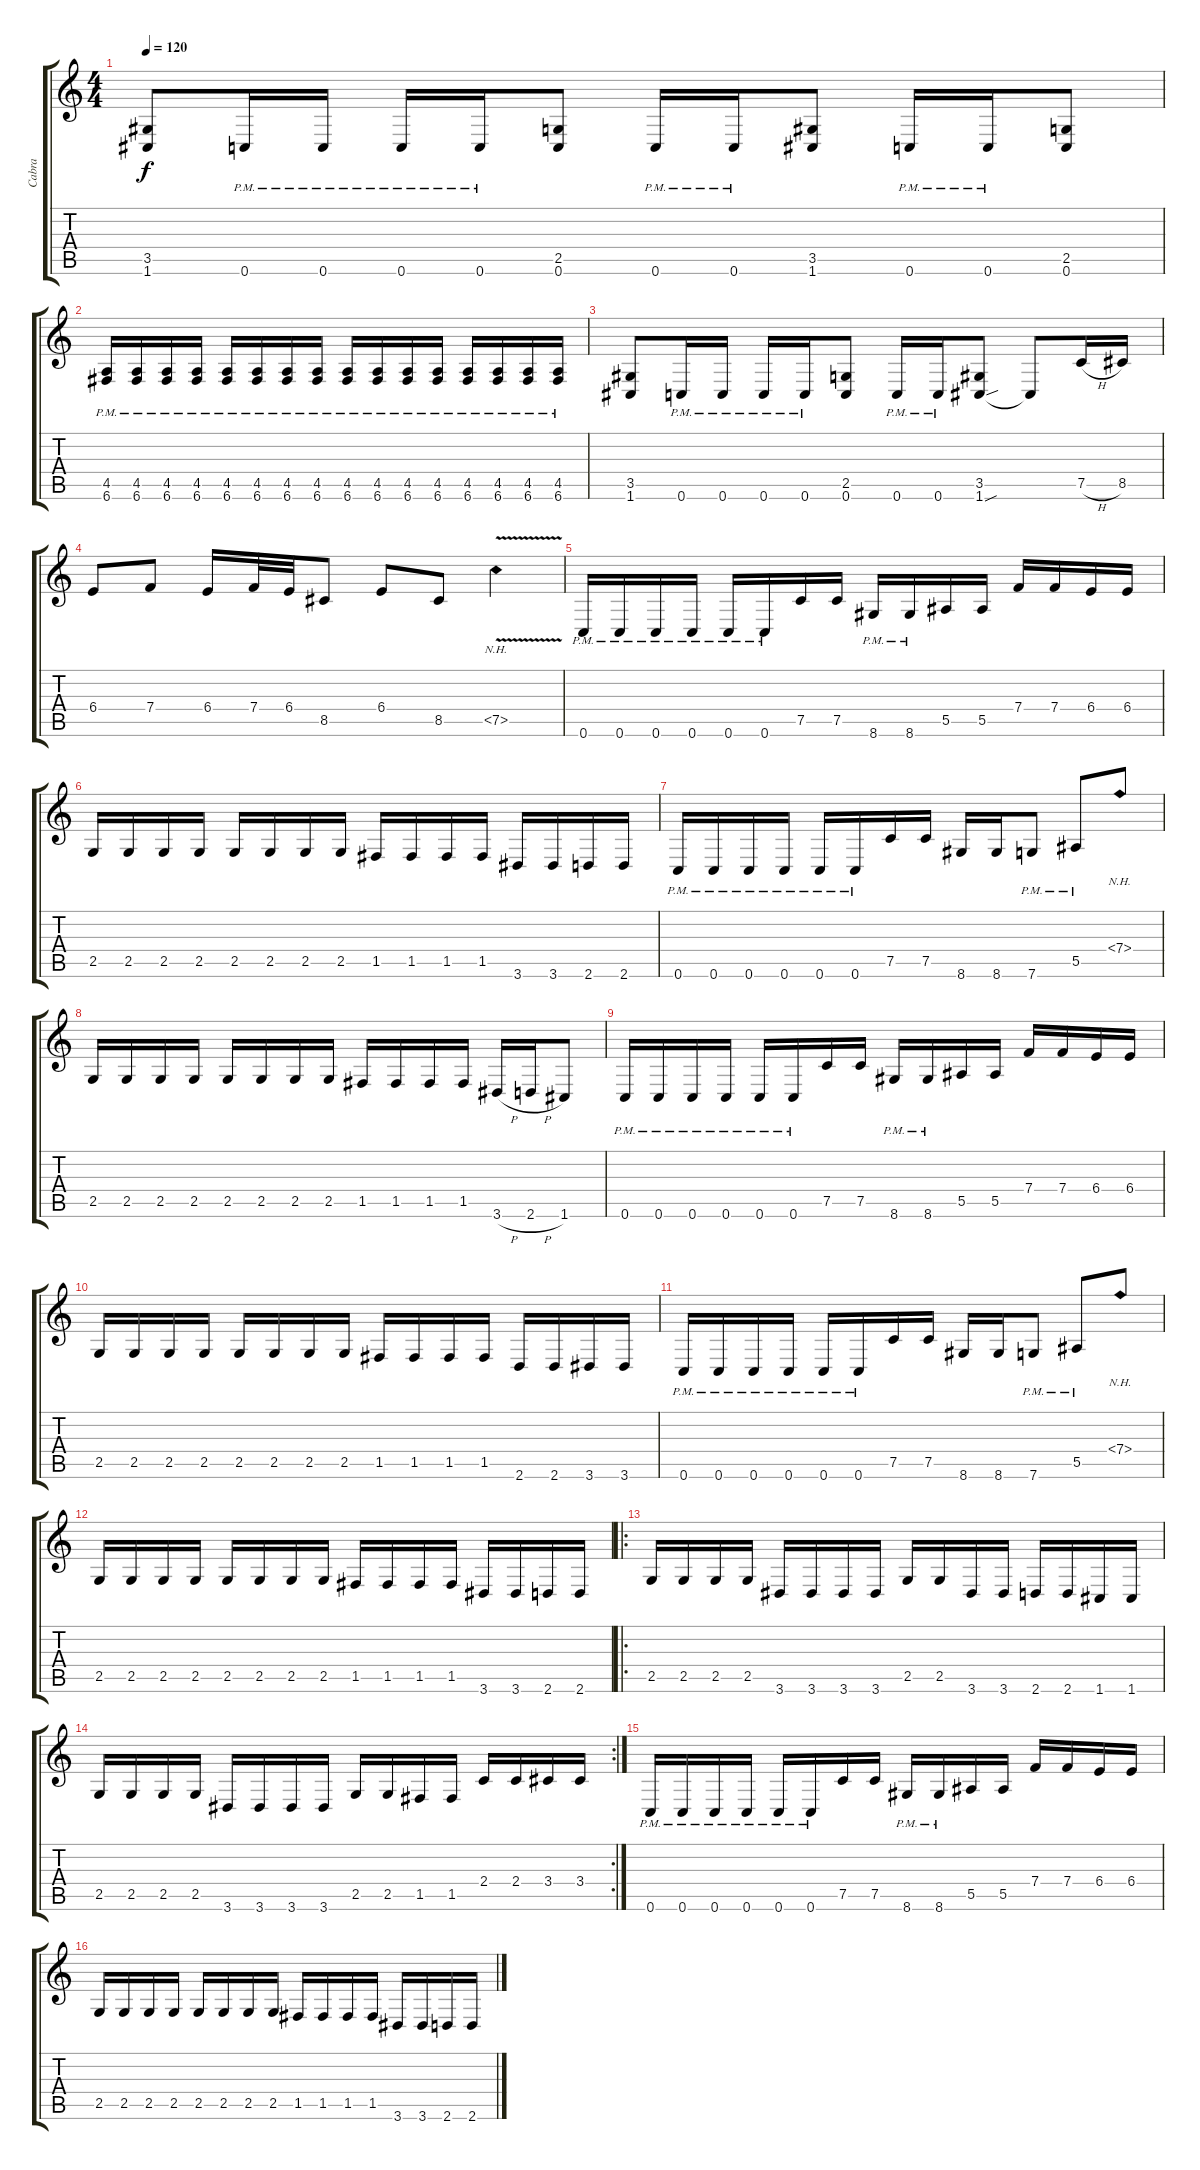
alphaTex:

\track ("Cabra" "Cabra") {instrument distortionguitar}
\staff {score tabs}
\tuning (C4 G3 Eb3 Bb2 F2 C2) {hide}
\ts (4 4)
\tempo 120
\clef g2
\ks c
(3.5 1.6).8{dy f} 0.6{pm}.16 0.6{pm}.16 0.6{pm}.16 0.6{pm}.16 (2.5 0.6).8 0.6{pm}.16 0.6{pm}.16 (3.5 1.6).8 0.6{pm}.16 0.6{pm}.16 (2.5 0.6).8 |
(4.5{pm} 6.6{pm}).16 (4.5{pm} 6.6{pm}).16 (4.5{pm} 6.6{pm}).16 (4.5{pm} 6.6{pm}).16 (4.5{pm} 6.6{pm}).16 (4.5{pm} 6.6{pm}).16 (4.5{pm} 6.6{pm}).16 (4.5{pm} 6.6{pm}).16 (4.5{pm} 6.6{pm}).16 (4.5{pm} 6.6{pm}).16 (4.5{pm} 6.6{pm}).16 (4.5{pm} 6.6{pm}).16 (4.5{pm} 6.6{pm}).16 (4.5{pm} 6.6{pm}).16 (4.5{pm} 6.6{pm}).16 (4.5{pm} 6.6{pm}).16 |
(3.5 1.6).8 0.6{pm}.16 0.6{pm}.16 0.6{pm}.16 0.6{pm}.16 (2.5 0.6).8 0.6{pm}.16 0.6{pm}.16 (3.5 1.6{sou}).8 1.6{t}.8 7.5{h}.16 8.5.16 |
6.4.8 7.4.8 6.4.16 7.4.32 6.4.32 8.5.8 6.4.8 8.5.8 7.5{nh v}.4 |
0.6{pm}.16 0.6{pm}.16 0.6{pm}.16 0.6{pm}.16 0.6{pm}.16 0.6{pm}.16 7.5.16 7.5.16 8.6{pm}.16 8.6{pm}.16 5.5.16 5.5.16 7.4.16 7.4.16 6.4.16 6.4.16 |
2.5.16 2.5.16 2.5.16 2.5.16 2.5.16 2.5.16 2.5.16 2.5.16 1.5.16 1.5.16 1.5.16 1.5.16 3.6.16 3.6.16 2.6.16 2.6.16 |
0.6{pm}.16 0.6{pm}.16 0.6{pm}.16 0.6{pm}.16 0.6{pm}.16 0.6{pm}.16 7.5.16 7.5.16 8.6.16 8.6.16 7.6{pm}.8 5.5{pm}.8 7.4{nh}.8 |
2.5.16 2.5.16 2.5.16 2.5.16 2.5.16 2.5.16 2.5.16 2.5.16 1.5.16 1.5.16 1.5.16 1.5.16 3.6{h}.16 2.6{h}.16 1.6.8 |
0.6{pm}.16 0.6{pm}.16 0.6{pm}.16 0.6{pm}.16 0.6{pm}.16 0.6{pm}.16 7.5.16 7.5.16 8.6{pm}.16 8.6{pm}.16 5.5.16 5.5.16 7.4.16 7.4.16 6.4.16 6.4.16 |
2.5.16 2.5.16 2.5.16 2.5.16 2.5.16 2.5.16 2.5.16 2.5.16 1.5.16 1.5.16 1.5.16 1.5.16 2.6.16 2.6.16 3.6.16 3.6.16 |
0.6{pm}.16 0.6{pm}.16 0.6{pm}.16 0.6{pm}.16 0.6{pm}.16 0.6{pm}.16 7.5.16 7.5.16 8.6.16 8.6.16 7.6{pm}.8 5.5{pm}.8 7.4{nh}.8 |
2.5.16 2.5.16 2.5.16 2.5.16 2.5.16 2.5.16 2.5.16 2.5.16 1.5.16 1.5.16 1.5.16 1.5.16 3.6.16 3.6.16 2.6.16 2.6.16 |
\ro
2.5.16 2.5.16 2.5.16 2.5.16 3.6.16 3.6.16 3.6.16 3.6.16 2.5.16 2.5.16 3.6.16 3.6.16 2.6.16 2.6.16 1.6.16 1.6.16 |
\rc 2
2.5.16 2.5.16 2.5.16 2.5.16 3.6.16 3.6.16 3.6.16 3.6.16 2.5.16 2.5.16 1.5.16 1.5.16 2.4.16 2.4.16 3.4.16 3.4.16 |
0.6{pm}.16 0.6{pm}.16 0.6{pm}.16 0.6{pm}.16 0.6{pm}.16 0.6{pm}.16 7.5.16 7.5.16 8.6{pm}.16 8.6{pm}.16 5.5.16 5.5.16 7.4.16 7.4.16 6.4.16 6.4.16 |
2.5.16 2.5.16 2.5.16 2.5.16 2.5.16 2.5.16 2.5.16 2.5.16 1.5.16 1.5.16 1.5.16 1.5.16 3.6.16 3.6.16 2.6.16 2.6.16
